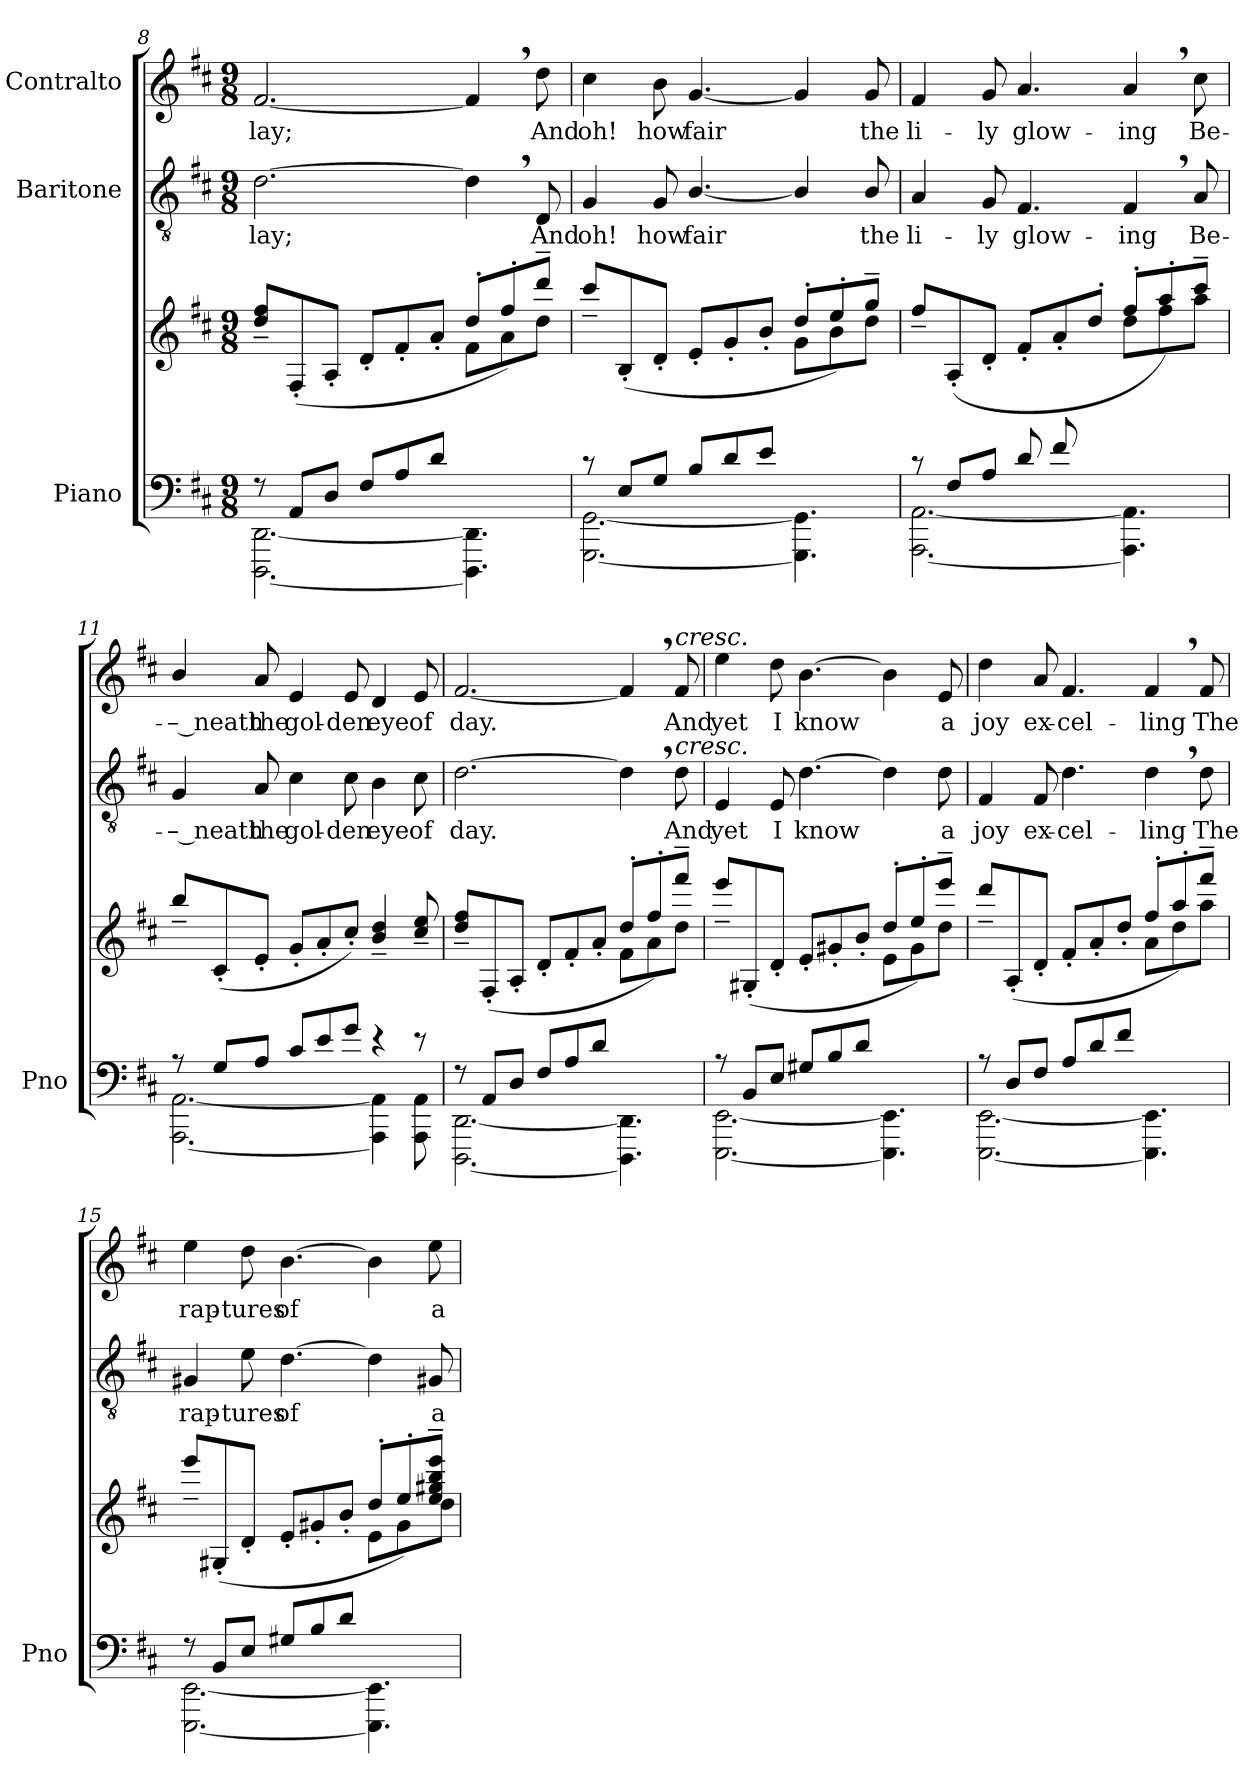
**kern	**kern	**kern	**text	**kern	**text
*part3	*part3	*part2	*part2	*part1	*part1
*staff4	*staff3	*staff2	*staff2	*staff1	*staff1
*I"Piano	*	*I"Baritone	*	*I"Contralto	*
*I'Pno	*	*	*	*	*
*clefF4	*clefG2	*clefGv2	*	*clefG2	*
*k[f#c#]	*k[f#c#]	*k[f#c#]	*	*k[f#c#]	*
*M9/8	*M9/8	*M9/8	*	*M9/8	*
=8	=8	=8	=8	=8	=8
*^	*^	*	*	*	*
8r	[2.DDD\ [2.DD\	8dd/~> 8ff#/~>L	2.ryy	[2.d\	lay;	[2.f#/	lay;
8AA/L	.	(>8F#'>/	.	.	.	.	.
8D/J	.	8A'>/J	.	.	.	.	.
8F#/L	.	8d'>/L	.	.	.	.	.
8A/	.	8f#'>/	.	.	.	.	.
8d/J	.	8a'>/J	.	.	.	.	.
4.ryy	4.DDD\] 4.DD\]	8dd'>/L	8f#\L	4d,\]	.	4f#,/]	.
.	.	8ff#'>/)	8a\	.	.	.	.
.	.	8ddd~>/J	8dd\J	8D/	And	8dd\	And
=9	=9	=9	=9	=9	=9	=9	=9
8r	[2.GGG\ [2.GG\	8ccc#~>/L	2.ryy	4G/	oh!	4cc#\	oh!
8E/L	.	(>8B'>/	.	.	.	.	.
8G/J	.	8d'>/J	.	8G/	how	8b\	how
8B/L	.	8e'>/L	.	[4.B/	fair	[4.g/	fair
8d/	.	8g'>/	.	.	.	.	.
8e/J	.	8b'>/J	.	.	.	.	.
4.ryy	4.GGG\] 4.GG\]	8dd'>/L	8g\L	4B/]	.	4g/]	.
.	.	8ee'>/)	8b\	.	.	.	.
.	.	8gg~>/J	8dd\J	8B/	the	8g/	the
=10	=10	=10	=10	=10	=10	=10	=10
8r	[2.AAA\ [2.AA\	8ff#~>/L	8ryy	4A/	li-	4f#/	li-
*	*	*v	*v	*	*	*	*
8F#/L	.	(>8A'>/	.	.	.	.
8A/J	.	8d'>/J	8G/	-ly	8g/	-ly
8d/L	.	8f#'>/L	4.F#/	glow-	4.a/	glow-
8f#/	.	8a'>/	.	.	.	.
*	*	*^	*	*	*	*
2ryy	.	8dd'>/J	8a\J	.	.	.	.
.	4.AAA\] 4.AA\]	8ff#'>/L	8dd\L	4F#,/	-ing	4a,/	-ing
.	.	8aa'>/)	8ff#\	.	.	.	.
.	.	8ccc#~>/J	8aa\J	8A/	Be-	8cc#\	Be-
*	*	*v	*v	*	*	*	*
=11	=11	=11	=11	=11	=11	=11
8r	[2.AAA\ [2.AA\	8bb~>/L	4G/	-– neath	4b/	-– neath
8G/L	.	(>8c#'>/	.	.	.	.
8A/J	.	8e'>/J	8A/	the	8a/	the
8c#/L	.	8g'>/L	4c#\	gol-	4e/	gol-
8e/	.	8a'>/	.	.	.	.
8g/J	.	8cc#'>/J)	8c#\	-den	8e/	-den
4r	4AAA\] 4AA\]	4b/~> 4dd/~>	4B\	eye	4d/	eye
8r	8AAA\ 8AA\	8cc#/~> 8ee/~>	8c#\	of	8e/	of
=12	=12	=12	=12	=12	=12	=12
*	*	*^	*	*	*	*
8r	[2.DDD\ [2.DD\	8dd/~> 8ff#/~>L	2.ryy	[2.d\	day.	[2.f#/	day.
8AA/L	.	(>8F#'>/	.	.	.	.	.
8D/J	.	8A'>/J	.	.	.	.	.
8F#/L	.	8d'>/L	.	.	.	.	.
8A/	.	8f#'>/	.	.	.	.	.
8d/J	.	8a'>/J	.	.	.	.	.
4.ryy	4.DDD\] 4.DD\]	8dd'>/L	8f#\L	4d,\]	.	4f#,/]	.
.	.	8ff#'>/)	8a\	.	.	.	.
!	!	!	!	!	!	!LO:TX:a:i:t=cresc.	!
!	!	!	!	!LO:TX:a:i:t=cresc.	!	!	!
.	.	8fff#~>/J	8dd\J	8d\	And	8f#/	And
=13	=13	=13	=13	=13	=13	=13	=13
8r	[2.EEE\ [2.EE\	8eee~>/L	2.ryy	4E/	yet	4ee\	yet
8BB/L	.	(>8G#X'>/	.	.	.	.	.
8E/J	.	8d'>/J	.	8E/	I	8dd\	I
8G#X/L	.	8e'>/L	.	[4.d\	know	[4.b\	know
8B/	.	8g#X'>/	.	.	.	.	.
8d/J	.	8b'>/J	.	.	.	.	.
4.ryy	4.EEE\] 4.EE\]	8dd'>/L	8e\L	4d\]	.	4b\]	.
.	.	8ee'>/)	8g#\	.	.	.	.
.	.	8eee~>/J	8dd\J	8d\	a	8e/	a
=14	=14	=14	=14	=14	=14	=14	=14
8r	[2.EEE\ [2.EE\	8ddd~>/L	2.ryy	4F#/	joy	4dd\	joy
8D/L	.	(>8A'>/	.	.	.	.	.
8F#/J	.	8d'>/J	.	8F#/	ex-	8a/	ex-
8A/L	.	8f#'>/L	.	4.d\	-cel-	4.f#/	-cel-
8d/	.	8a'>/	.	.	.	.	.
8f#/J	.	8dd'>/J	.	.	.	.	.
4.ryy	4.EEE\] 4.EE\]	8ff#'>/L	8a\L	4d,\	-ling	4f#,/	-ling
.	.	8aa'>/)	8dd\	.	.	.	.
.	.	8fff#~>/J	8aa\J	8d\	The	8f#/	The
=15	=15	=15	=15	=15	=15	=15	=15
8r	[2.EEE\ [2.EE\	8eee~>/L	2.ryy	4G#X/	rap-	4ee\	rap-
8BB/L	.	(>8G#X'>/	.	.	.	.	.
8E/J	.	8d'>/J	.	8e\	-tures	8dd\	-tures
8G#X/L	.	8e'>/L	.	[4.d\	of	[4.b\	of
8B/	.	8g#X'>/	.	.	.	.	.
8d/J	.	8b'>/J	.	.	.	.	.
4.ryy	4.EEE\] 4.EE\]	8dd'>/L	8e\L	4d\]	.	4b\]	.
.	.	8ee'>/)	8g#\	.	.	.	.
.	.	8ee/~> 8gg#X/~> 8bb/~> 8eee/~>J	8dd\J	8G#X/	a	8ee\	a
*v	*v	*	*	*	*	*	*
*	*v	*v	*	*	*	*
=	=	=	=	=	=
*-	*-	*-	*-	*-	*-
